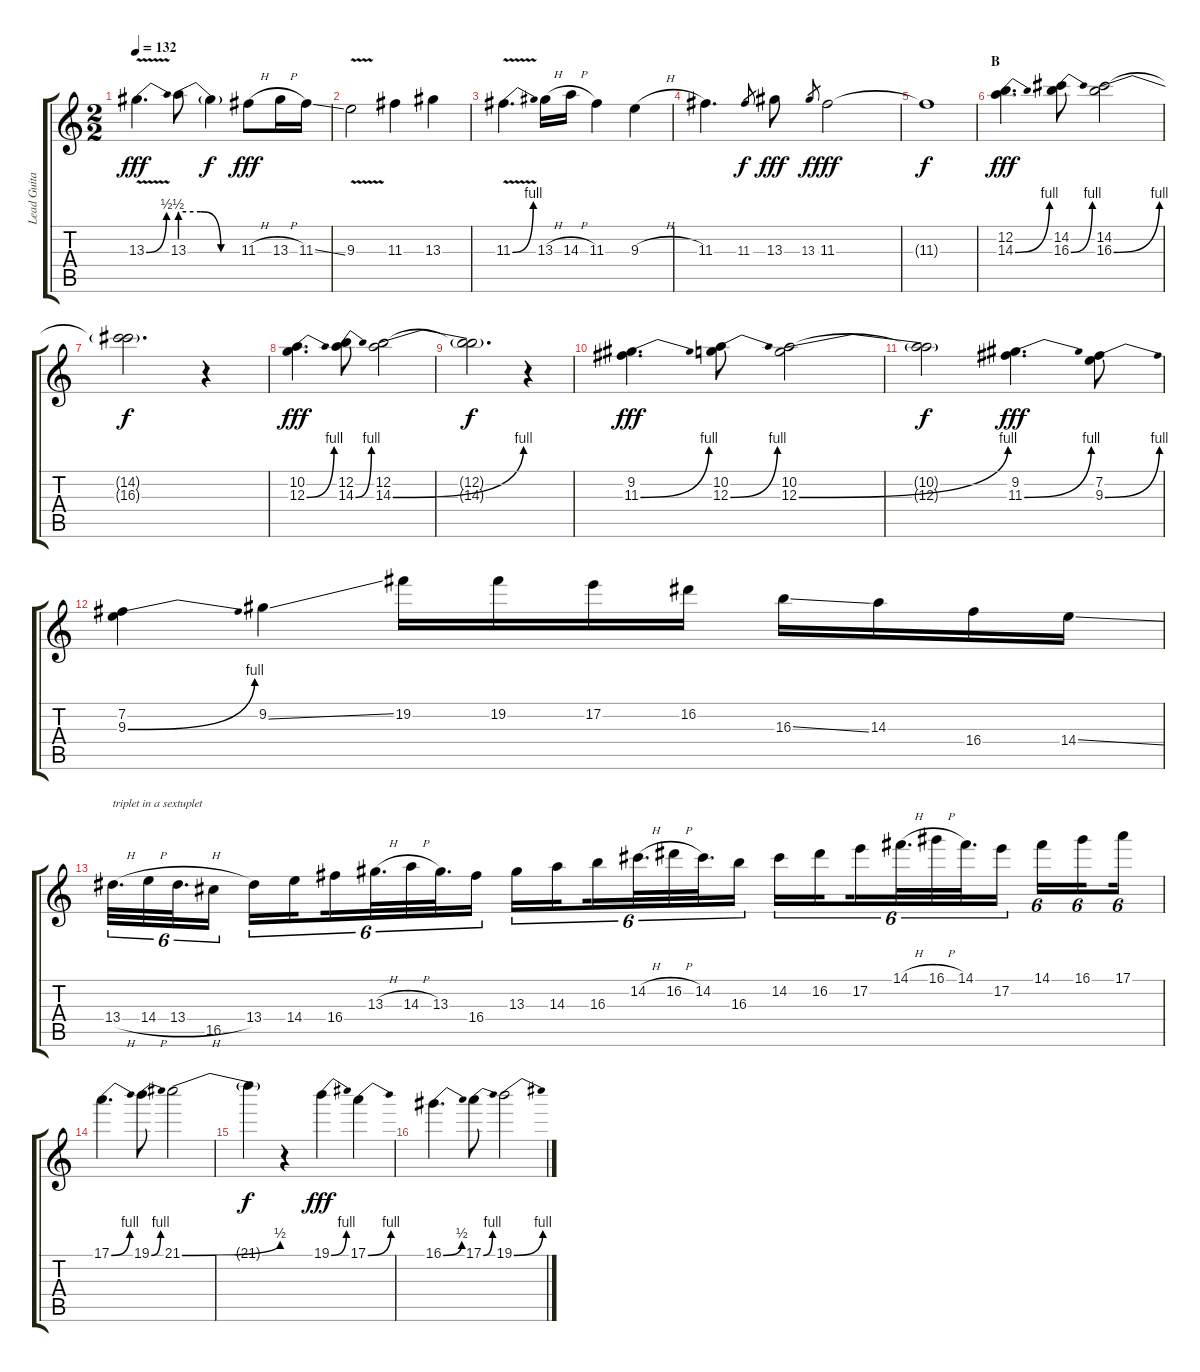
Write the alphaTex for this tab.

\track ("Lead Guitar" "Lead Guita") {instrument distortionguitar}
\staff {score tabs}
\tuning (E4 B3 G3 D3 A2 E2) {hide}
\ts (2 2)
\tempo 132
\clef g2
\ks c
13.3{be (bend 0 0 60 2) v}.4{d dy fff} 13.3{be (custom 0 2 20 2 40 0 60 0)}.8 13.3{t}.4{dy f} 11.3{h}.8{dy fff} 13.3{h}.16 11.3{ss}.16 |
9.3{v}.2 11.3.4 13.3.4 |
11.3{be (bend 0 0 60 4) v}.4{d} 13.3{h}.16 14.3{h}.16 11.3.4 9.3{h}.4 |
11.3.4{d} 11.3.8{gr dy f} 13.3.8{dy fff} 13.3.8{gr dy f} 11.3.2{dy fff} |
11.3{t}.1{dy f} |
\section ("" "B")
(12.2 14.3{be (bend 0 0 60 4)}).4{d dy fff} (14.2 16.3{be (bend 0 0 60 4)}).8 (14.2 16.3{be (bend 0 0 60 4)}).2 |
(14.2{t} 16.3{t}).2{d dy f} r.4 |
(10.2 12.3{be (bend 0 0 60 4)}).4{d dy fff} (12.2 14.3{be (bend 0 0 60 4)}).8 (12.2 14.3{be (bend 0 0 60 4)}).2 |
(12.2{t} 14.3{t}).2{d dy f} r.4 |
(9.2 11.3{be (bend 0 0 60 4)}).4{d dy fff} (10.2 12.3{be (bend 0 0 60 4)}).8 (10.2 12.3{be (bend 0 0 60 4)}).2 |
(10.2{t} 12.3{t}).2{dy f} (9.2 11.3{be (bend 0 0 60 4)}).4{d dy fff} (7.2 9.3{be (bend 0 0 60 4)}).8 |
(7.2 9.3{be (bend 0 0 60 4)}).4 9.2{ss}.4 19.2.16 19.2.16 17.2.16 16.2.16 16.3{ss}.16 14.3.16 16.4.16 14.4{ss}.16 |
13.4{h}.32{d tu (6 4) txt "triplet in a sextuplet"} 14.4{h}.32{tu (6 4)} 13.4{h}.32{d tu (6 4)} 16.5.16{tu (6 4)} 13.4.16{tu (6 4)} 14.4.16{tu (6 4) beam splitsecondary} 16.4.16{tu (6 4)} 13.3{h}.32{d tu (6 4)} 14.3{h}.32{tu (6 4)} 13.3.32{d tu (6 4)} 16.4.16{tu (6 4)} 13.3.16{tu (6 4)} 14.3.16{tu (6 4) beam splitsecondary} 16.3.16{tu (6 4)} 14.2{h}.32{d tu (6 4)} 16.2{h}.32{tu (6 4)} 14.2.32{d tu (6 4)} 16.3.16{tu (6 4)} 14.2.16{tu (6 4)} 16.2.16{tu (6 4) beam splitsecondary} 17.2.16{tu (6 4)} 14.1{h}.32{d tu (6 4)} 16.1{h}.32{tu (6 4)} 14.1.32{d tu (6 4)} 17.2.16{tu (6 4)} 14.1.16{tu (6 4)} 16.1.16{tu (6 4) beam splitsecondary} 17.1.16{tu (6 4)} |
17.1{be (bend 0 0 60 4)}.4{d} 19.1{be (bend 0 0 60 4)}.8 21.1{be (bend 0 0 60 2)}.2 |
21.1{t}.4{dy f} r.4 19.1{be (bend 0 0 60 4)}.4{dy fff} 17.1{be (bend 0 0 60 4)}.4 |
16.1{be (bend 0 0 60 2)}.4{d} 17.1{be (bend 0 0 60 4)}.8 19.1{be (bend 0 0 60 4)}.2
